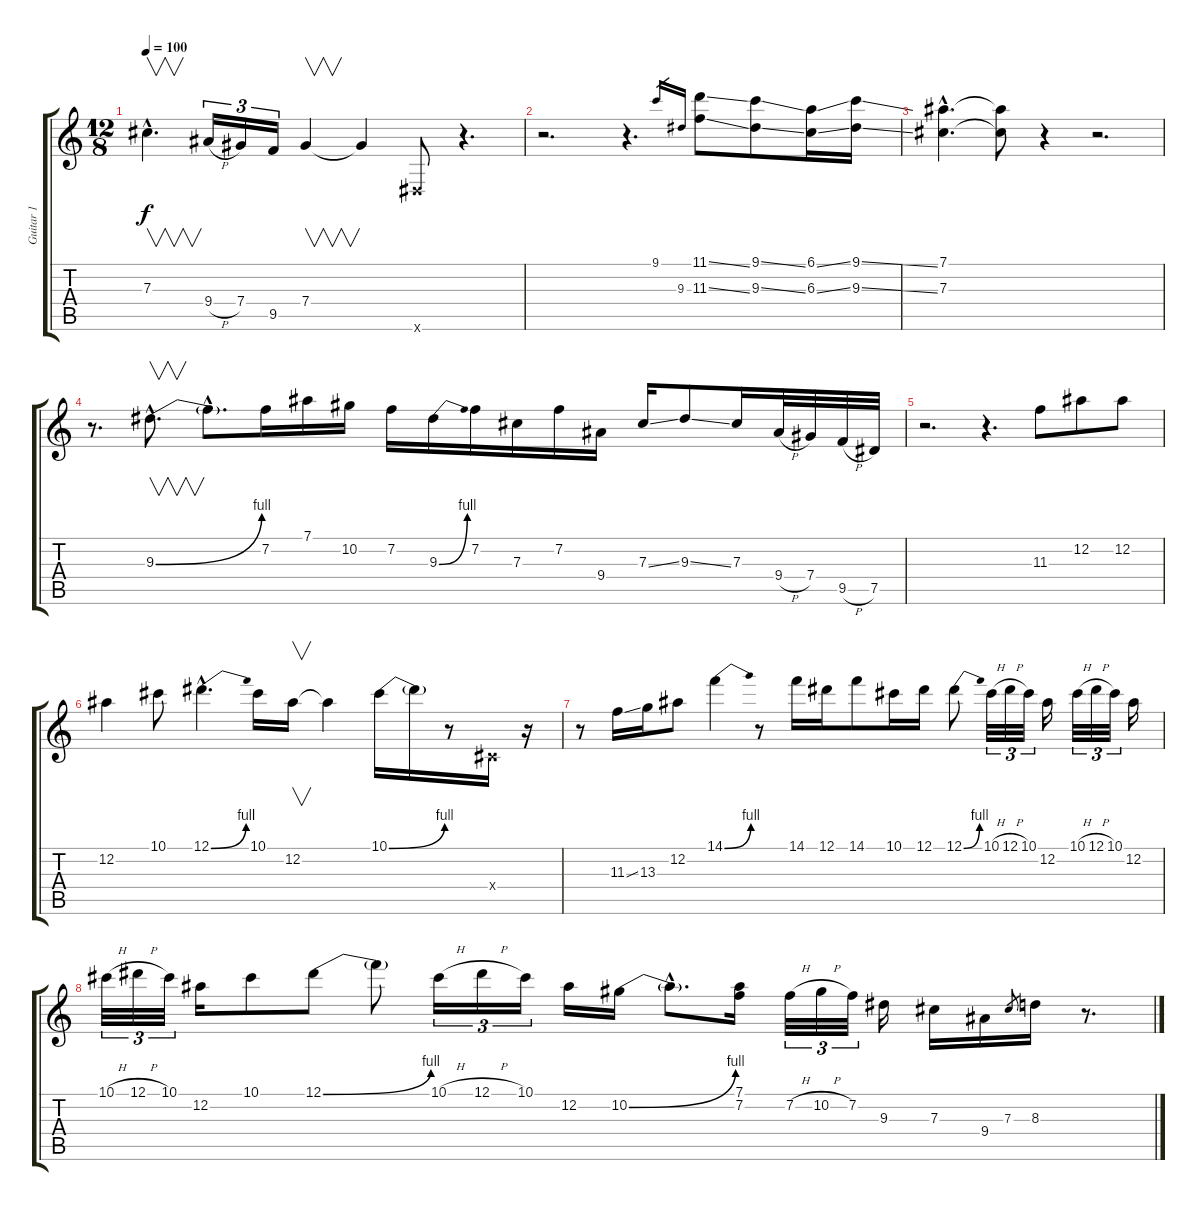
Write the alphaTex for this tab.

\track ("Guitar 1" "Guitar 1") {instrument distortionguitar}
\staff {score tabs}
\tuning (Eb4 Bb3 Gb3 Db3 Ab2 Eb2) {hide}
\ts (12 8)
\tempo 100
\clef g2
\ks c
7.3{hac}.4{v d dy f} 9.4{h}.16{tu (3 2)} 7.4.16{tu (3 2)} 9.5.16{tu (3 2)} 7.4.4{v} 7.4{t}.4 0.6{x}.8 r.4{d} |
r.2{d} r.4{d} 9.1.16{gr} 9.3.16{gr} (11.1{ss} 11.3{ss}).8 (9.1{ss} 9.3{ss}).8 (6.1{ss} 6.3{ss}).16 (9.1{ss} 9.3{ss}).16 |
(7.1{hac} 7.3{hac}).4{d} (7.1{t} 7.3{t}).8 r.4 r.2{d} |
r.8{d} 9.3{be (bend 0 0 60 4) hac}.8{v d} 9.3{hac t}.8{d} 7.2.16 7.1.16 10.2.16 7.2.16 9.3{be (bend 0 0 60 4)}.16 7.2.16 7.3.16 7.2.16 9.4.16 7.3{ss}.16 9.3{ss}.8 7.3.16 9.4{h}.32 7.4.32 9.5{h}.32 7.5.32 |
r.2{d} r.4{d} 11.3.8 12.2.8 12.2.8 |
12.2.4 10.1.8 12.1{be (bend 0 0 60 4) hac}.4{d} 10.1.16 12.2.16{v} 12.2{t}.4 10.1{be (bend 0 0 60 4)}.16 10.1{t}.16 r.8 0.4{x}.16 r.16 |
r.8 11.3{ss}.16 13.3.16 12.2.8 14.1{be (bend 0 0 60 4)}.4 r.8 14.1.16 12.1.16 14.1.8 10.1.16 12.1.16 12.1{be (bend 0 0 60 4)}.8 10.1{h}.32{tu (3 2)} 12.1{h}.32{tu (3 2)} 10.1.32{tu (3 2)} 12.2.16 10.1{h}.32{tu (3 2)} 12.1{h}.32{tu (3 2)} 10.1.32{tu (3 2)} 12.2.16 |
10.1{h}.32{tu (3 2)} 12.1{h}.32{tu (3 2)} 10.1.32{tu (3 2)} 12.2.16 10.1.8 12.1{be (bend 0 0 60 4)}.8 12.1{t}.8 10.1{h}.16{tu (3 2)} 12.1{h}.16{tu (3 2)} 10.1.16{tu (3 2)} 12.2.16 10.2{be (bend 0 0 60 4)}.16 10.2{hac t}.8{d} (7.1 7.2).16 7.2{h}.32{tu (3 2)} 10.2{h}.32{tu (3 2)} 7.2.32{tu (3 2)} 9.3.16 7.3.16 9.4.16 7.3.8{gr} 8.3.16 r.8{d}
